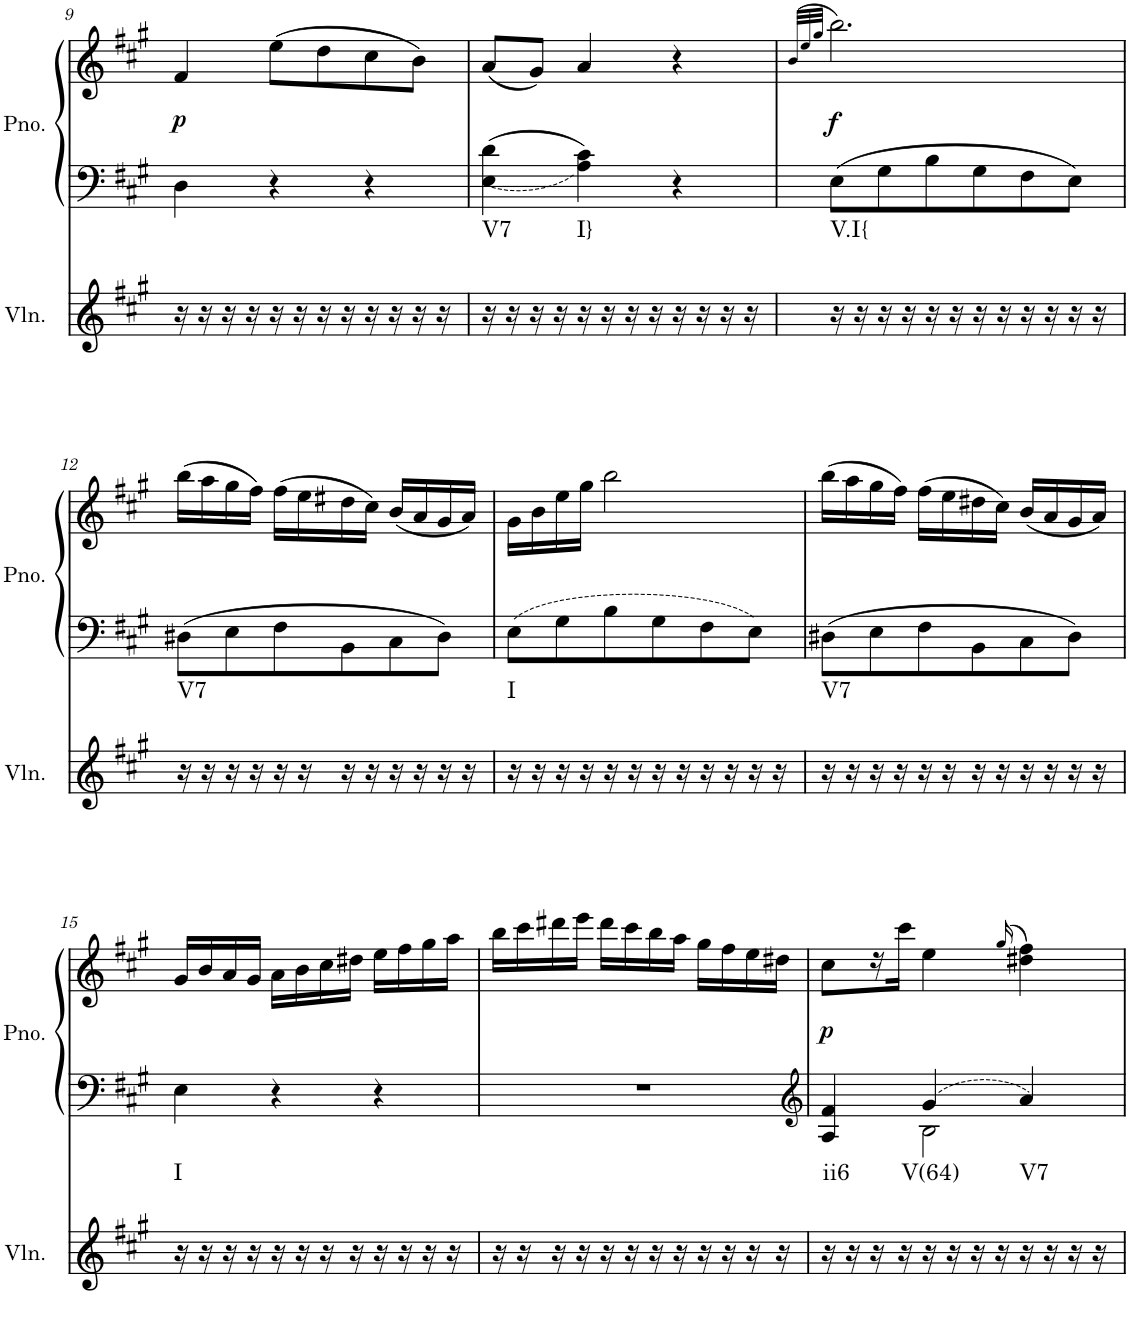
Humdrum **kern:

**kern	**harte	**kern	**kern	**dynam
*part2	*part2	*part1	*part1	*part1
*staff3	*	*staff2	*staff1	*staff1/2
*I"Violin	*	*I"Piano, Piano right	*	*
*I'Vln.	*	*I'Pno.	*	*
!!LO:PB:g=z
*clefG2	*	*clefF4	*clefG2	*
*k[f#c#g#]	*	*k[f#c#g#]	*k[f#c#g#]	*
*M3/4	*	*M3/4	*M3/4	*
=9	=9	=9	=9	=9
!	!	!	!	!LO:DY:b
16r	.	4D\	4f#/	p
16r	.	.	.	.
16r	.	.	.	.
16r	.	.	.	.
16r	.	4r	(8ee\L	.
16r	.	.	.	.
16r	.	.	8dd\	.
16r	.	.	.	.
16r	.	4r	8cc#\	.
16r	.	.	.	.
16r	.	.	8b\J)	.
16r	.	.	.	.
=10	=10	=10	=10	=10
!	!LO:H:kt=V7	!	!	!
16r	N	4E\ 4d\	(8a/L	.
16r	.	.	.	.
16r	.	.	8g#/J)	.
16r	.	.	.	.
!	!LO:H:kt=I}	!	!	!
16r	N	4A\ 4c#\	4a/	.
16r	.	.	.	.
16r	.	.	.	.
16r	.	.	.	.
16r	.	4r	4r	.
16r	.	.	.	.
16r	.	.	.	.
16r	.	.	.	.
=11	=11	=11	=11	=11
.	.	.	(>32qb/LLL	.
.	.	.	32qee/	.
.	.	.	32qgg#/JJJ	.
!	!LO:H:kt=V.I{	!	!	!LO:DY:b
16r	N	8E\L	2.bb\)	f
16r	.	.	.	.
16r	.	8G#\	.	.
16r	.	.	.	.
16r	.	8B\	.	.
16r	.	.	.	.
16r	.	8G#\	.	.
16r	.	.	.	.
16r	.	8F#\	.	.
16r	.	.	.	.
16r	.	8E\J	.	.
16r	.	.	.	.
!!LO:LB:g=z
=12	=12	=12	=12	=12
!	!LO:H:kt=V7	!	!	!
16r	N	8D#X\L	(16bb\LL	.
16r	.	.	16aa\	.
16r	.	8E\	16gg#\	.
16r	.	.	16ff#\JJ)	.
16r	.	8F#\	(16ff#\LL	.
16r	.	.	16ee\	.
16r	.	8BB\	16dd#X\	.
16r	.	.	16cc#\JJ)	.
16r	.	8C#\	(16b/LL	.
16r	.	.	16a/	.
16r	.	8D#\J	16g#/	.
16r	.	.	16a/JJ)	.
=13	=13	=13	=13	=13
!	!LO:H:kt=I	!	!	!
16r	N	8E\L	16g#\LL	.
16r	.	.	16b\	.
16r	.	8G#\	16ee\	.
16r	.	.	16gg#\JJ	.
16r	.	8B\	2bb\	.
16r	.	.	.	.
16r	.	8G#\	.	.
16r	.	.	.	.
16r	.	8F#\	.	.
16r	.	.	.	.
16r	.	8E\J	.	.
16r	.	.	.	.
=14	=14	=14	=14	=14
!	!LO:H:kt=V7	!	!	!
16r	N	8D#X\L	(16bb\LL	.
16r	.	.	16aa\	.
16r	.	8E\	16gg#\	.
16r	.	.	16ff#\JJ)	.
16r	.	8F#\	(16ff#\LL	.
16r	.	.	16ee\	.
16r	.	8BB\	16dd#X\	.
16r	.	.	16cc#\JJ)	.
16r	.	8C#\	(16b/LL	.
16r	.	.	16a/	.
16r	.	8D#\J	16g#/	.
16r	.	.	16a/JJ)	.
!!LO:LB:g=z
=15	=15	=15	=15	=15
!	!LO:H:kt=I	!	!	!
16r	N	4E\	16g#/LL	.
16r	.	.	16b/	.
16r	.	.	16a/	.
16r	.	.	16g#/JJ	.
16r	.	4r	16a\LL	.
16r	.	.	16b\	.
16r	.	.	16cc#\	.
16r	.	.	16dd#X\JJ	.
16r	.	4r	16ee\LL	.
16r	.	.	16ff#\	.
16r	.	.	16gg#\	.
16r	.	.	16aa\JJ	.
=16	=16	=16	=16	=16
16r	.	2.r	16bb\LL	.
16r	.	.	16ccc#\	.
16r	.	.	16ddd#X\	.
16r	.	.	16eee\JJ	.
16r	.	.	16ddd#\LL	.
16r	.	.	16ccc#\	.
16r	.	.	16bb\	.
16r	.	.	16aa\JJ	.
16r	.	.	16gg#\LL	.
16r	.	.	16ff#\	.
16r	.	.	16ee\	.
16r	.	.	16dd#X\JJ	.
=17	=17	=17	=17	=17
*	*	*clefG2	*	*
*	*	*^	*	*
!	!LO:H:kt=ii6	!	!	!	!LO:DY:b
16r	N	4A/ 4f#/	4ryy	8cc#\L	p
16r	.	.	.	.	.
16r	.	.	.	16r	.
16r	.	.	.	16ccc#\JJ	.
!	!LO:H:kt=V(64)	!	!	!	!
16r	N	4g#/	2B\	4ee\	.
16r	.	.	.	.	.
16r	.	.	.	.	.
16r	.	.	.	.	.
.	.	.	.	(>16qgg#/	.
!	!LO:H:kt=V7	!	!	!	!
16r	N	4a/	.	4dd#X\ 4ff#\)	.
16r	.	.	.	.	.
16r	.	.	.	.	.
16r	.	.	.	.	.
*	*	*v	*v	*	*
=	=	=	=	=
*-	*-	*-	*-	*-
